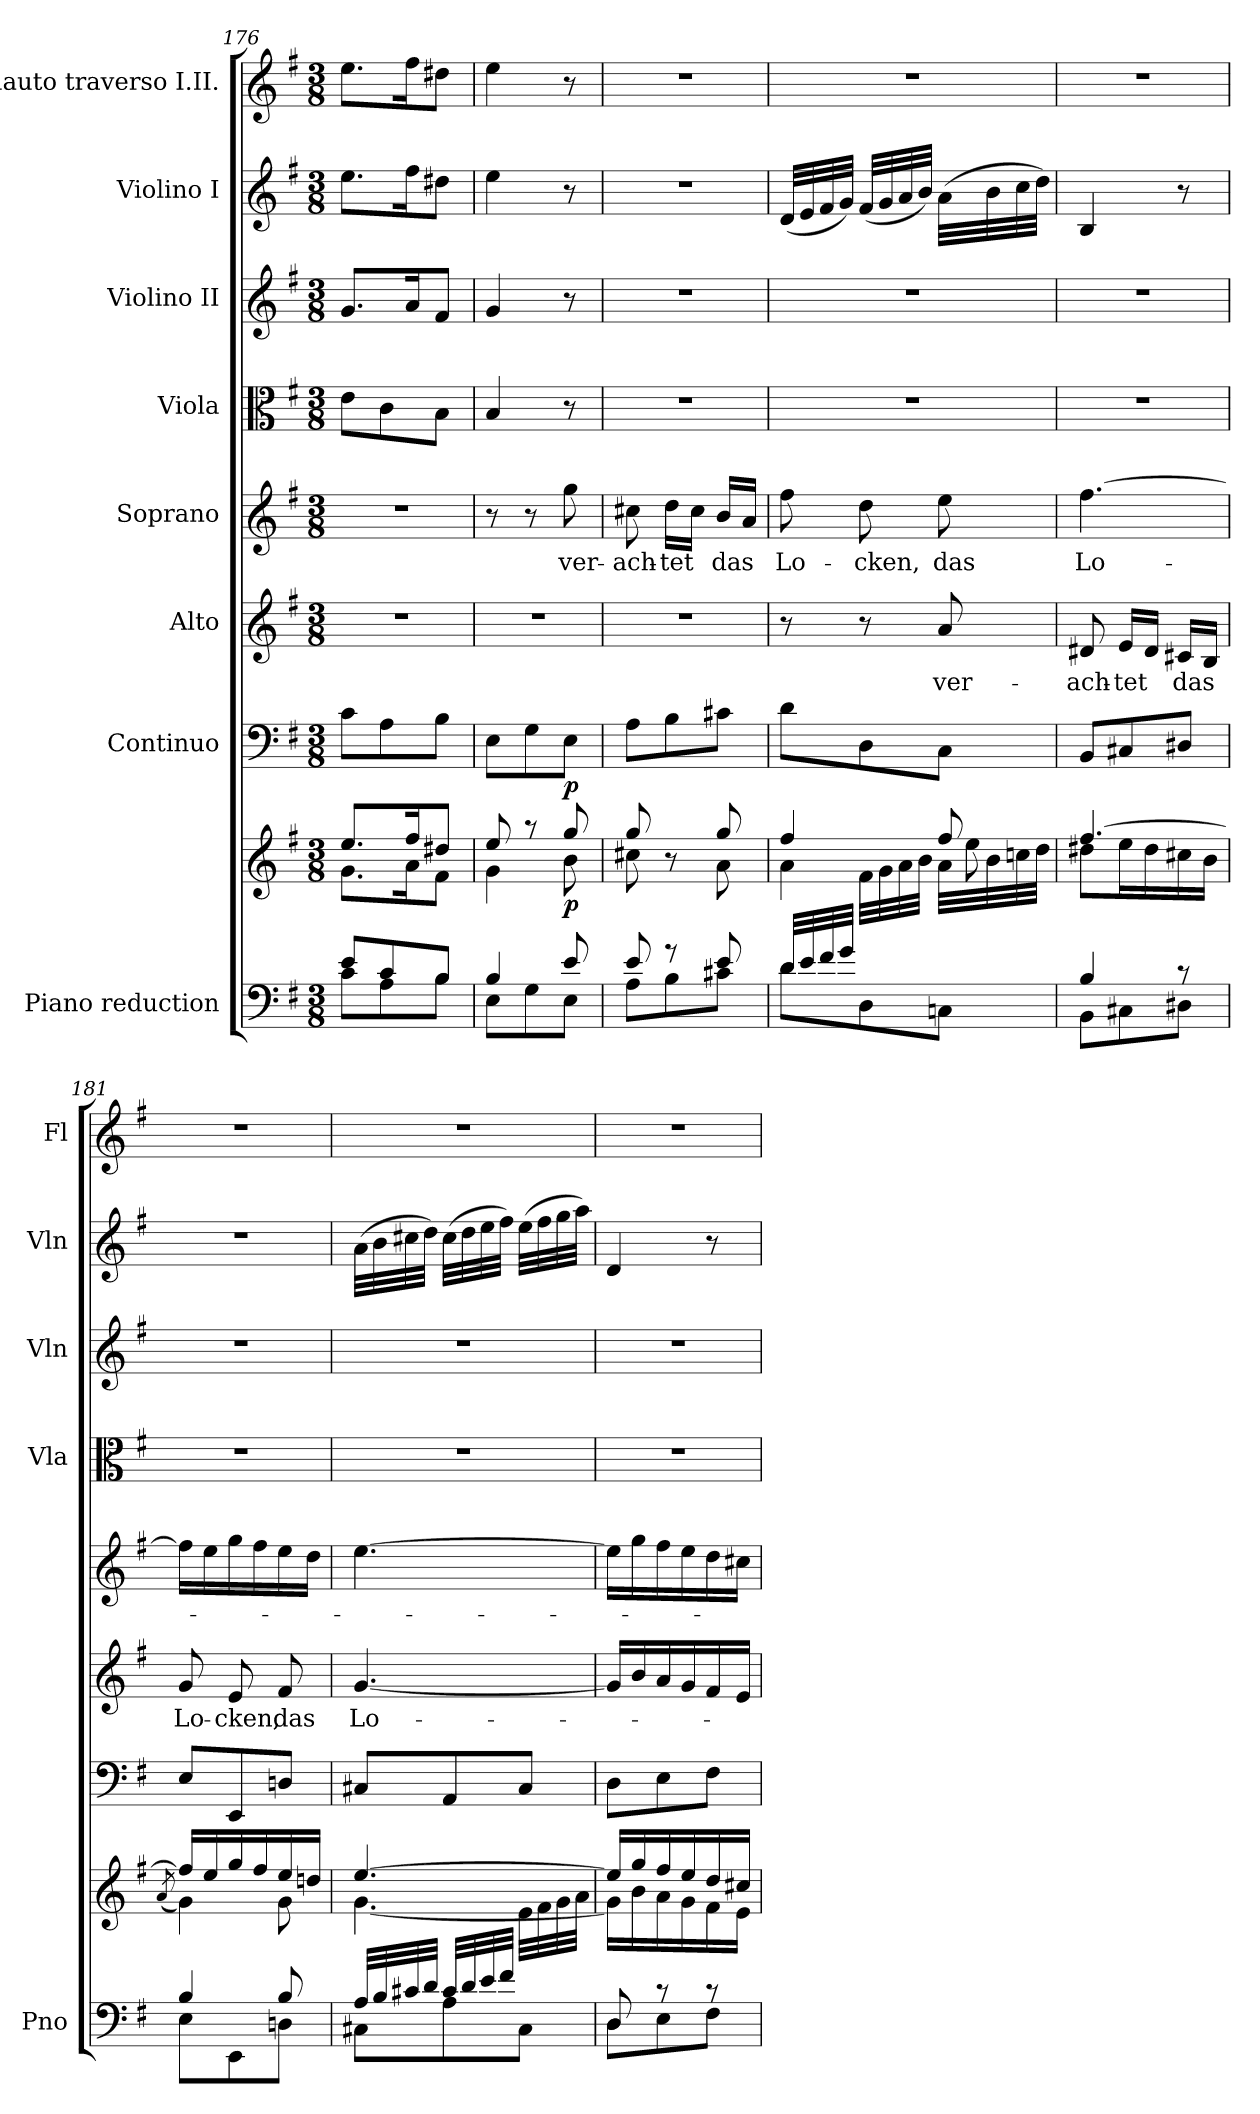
**kern	**kern	**dynam	**kern	**dynam	**kern	**text	**kern	**text	**kern	**kern	**kern	**dynam	**kern
*part8	*part8	*part8	*part7	*part7	*part6	*part6	*part5	*part5	*part4	*part3	*part2	*part2	*part1
*staff9	*staff8	*staff8/9	*staff7	*staff7	*staff6	*staff6	*staff5	*staff5	*staff4	*staff3	*staff2	*staff2	*staff1
*I"Piano reduction	*	*	*I"Continuo	*	*I"Alto	*	*I"Soprano	*	*I"Viola	*I"Violino II	*I"Violino I	*	*I"Flauto traverso I.II.
*I'Pno	*	*	*	*	*	*	*	*	*I'Vla	*I'Vln	*I'Vln	*	*I'Fl
*clefF4	*clefG2	*	*clefF4	*	*clefG2	*	*clefG2	*	*clefC3	*clefG2	*clefG2	*	*clefG2
*k[f#]	*k[f#]	*	*k[f#]	*	*k[f#]	*	*k[f#]	*	*k[f#]	*k[f#]	*k[f#]	*	*k[f#]
*M3/8	*M3/8	*	*M3/8	*	*M3/8	*	*M3/8	*	*M3/8	*M3/8	*M3/8	*	*M3/8
=176	=176	=176	=176	=176	=176	=176	=176	=176	=176	=176	=176	=176	=176
*^	*^	*	*	*	*	*	*	*	*	*	*	*	*
8e/L	8c\L	8.ee/L	8.g\L	.	8c\L	.	4.r	.	4.r	.	8e\L	8.g/L	8.ee\L	.	8.ee\L
8c/	8A\	.	.	.	8A\	.	.	.	.	.	8c\	.	.	.	.
.	.	16ff#/K	16a\K	.	.	.	.	.	.	.	.	16a/K	16ff#\K	.	16ff#\K
8B/J	8B\J	8dd#X/J	8f#\J	.	8B\J	.	.	.	.	.	8B\J	8f#/J	8dd#X\J	.	8dd#X\J
=177	=177	=177	=177	=177	=177	=177	=177	=177	=177	=177	=177	=177	=177	=177	=177
4B/	8E\L	8ee/	4g\	.	8E\L	.	4.r	.	8r	.	4B/	4g/	4ee\	.	4ee\
.	8G\	8r	.	.	8G\	.	.	.	8r	.	.	.	.	.	.
!	!	!	!	!LO:DY:b	!	!LO:DY:b	!	!	!	!LO:LY:b	!	!	!	!	!
8e/	8E\J	8gg/	8b\	p	8E\J	p	.	.	8gg\	ver-	8r	8r	8r	.	8r
=178	=178	=178	=178	=178	=178	=178	=178	=178	=178	=178	=178	=178	=178	=178	=178
!	!	!	!	!	!	!	!	!	!	!LO:LY:b	!	!	!	!	!
8e/	8A\L	8gg/	8cc#X\	.	8A\L	.	4.r	.	8cc#X\	-ach-	4.r	4.r	4.r	.	4.r
!	!	!	!	!	!	!	!	!	!	!LO:LY:b	!	!	!	!	!
8r	8B\	8r	8ryy	.	8B\	.	.	.	16dd\LL	-tet	.	.	.	.	.
.	.	.	.	.	.	.	.	.	16cc#\JJ	.	.	.	.	.	.
!	!	!	!	!	!	!	!	!	!	!LO:LY:b	!	!	!	!	!
8e/	8c#X\J	8gg/	8a\	.	8c#X\J	.	.	.	16b/LL	das	.	.	.	.	.
.	.	.	.	.	.	.	.	.	16a/JJ	.	.	.	.	.	.
!!LO:LB:g=z
=179	=179	=179	=179	=179	=179	=179	=179	=179	=179	=179	=179	=179	=179	=179	=179
*	*	*	*^	*	*	*	*	*	*	*	*	*	*	*	*
!	!	!	!	!	!	!	!	!	!	!	!LO:LY:b	!	!	!	!LO:DY:b	!
!	!	!	!	!	!	!	!	!	!	!	!	!	!	!	!LO:DY:n=1:b	!
!	!	!	!	!	!	!	!	!	!	!	!	!	!	!	!LO:DY:n=2:b	!
32d/LLL	8d\L	4ff#/	8ryy	4a\	.	8d\L	.	8r	.	8ff#\	Lo-	4.r	4.r	(32d/LLL	other-dynamics p other-dynamics	4.r
32e/	.	.	.	.	.	.	.	.	.	.	.	.	.	32e/	.	.
32f#/	.	.	.	.	.	.	.	.	.	.	.	.	.	32f#/	.	.
32g/JJJ	.	.	.	.	.	.	.	.	.	.	.	.	.	32g/JJJ)	.	.
!	!	!	!	!	!	!	!	!	!	!	!LO:LY:b	!	!	!	!	!
4ryy	8D\	.	32f#\LLL	.	.	8D\	.	8r	.	8dd\	-cken,	.	.	(32f#/LLL	.	.
.	.	.	32g\	.	.	.	.	.	.	.	.	.	.	32g/	.	.
.	.	.	32a\	.	.	.	.	.	.	.	.	.	.	32a/	.	.
.	.	.	32b\JJJ	.	.	.	.	.	.	.	.	.	.	32b/JJJ)	.	.
!	!	!	!	!	!	!	!	!	!LO:LY:b	!	!LO:LY:b	!	!	!	!	!
.	8Cn\J	8ff#/	32a\LLL	8ee\	.	8C\J	.	8a/	ver-	8ee\	das	.	.	(32a\LLL	.	.
.	.	.	32b\	.	.	.	.	.	.	.	.	.	.	32b\	.	.
.	.	.	32ccn\	.	.	.	.	.	.	.	.	.	.	32cc\	.	.
.	.	.	32dd\JJJ	.	.	.	.	.	.	.	.	.	.	32dd\JJJ)	.	.
*	*	*	*v	*v	*	*	*	*	*	*	*	*	*	*	*	*
=180	=180	=180	=180	=180	=180	=180	=180	=180	=180	=180	=180	=180	=180	=180	=180
!	!	!	!	!	!	!	!	!LO:LY:b	!	!LO:LY:b	!	!	!	!	!
4B/	8BB\L	[4.ff#/	8dd#X\L	.	8BB/L	.	8d#X/	-ach-	[4.ff#\	Lo-	4.r	4.r	4B/	.	4.r
!	!	!	!	!	!	!	!	!LO:LY:b	!	!	!	!	!	!	!
.	8C#X\	.	16ee\L	.	8C#X/	.	16e/LL	-tet	.	.	.	.	.	.	.
.	.	.	16dd#\	.	.	.	16d#/JJ	.	.	.	.	.	.	.	.
!	!	!	!	!	!	!	!	!LO:LY:b	!	!	!	!	!	!	!
8r	8D#X\J	.	16cc#X\	.	8D#X/J	.	16c#X/LL	das	.	.	.	.	8r	.	.
.	.	.	16b\JJ	.	.	.	16B/JJ	.	.	.	.	.	.	.	.
=181	=181	=181	=181	=181	=181	=181	=181	=181	=181	=181	=181	=181	=181	=181	=181
.	.	.	(8qa/	.	.	.	.	.	.	.	.	.	.	.	.
!	!	!	!	!	!	!	!	!LO:LY:b	!	!	!	!	!	!	!
4B/	8E\L	16ff#/LL]	4g\)	.	8E/L	.	8g/	Lo-	16ff#\LL]	.	4.r	4.r	4.r	.	4.r
.	.	16ee/	.	.	.	.	.	.	16ee\	.	.	.	.	.	.
!	!	!	!	!	!	!	!	!LO:LY:b	!	!	!	!	!	!	!
.	8EE\	16gg/	.	.	8EE/	.	8e/	-cken,	16gg\	.	.	.	.	.	.
.	.	16ff#/	.	.	.	.	.	.	16ff#\	.	.	.	.	.	.
!	!	!	!	!	!	!	!	!LO:LY:b	!	!	!	!	!	!	!
8B/	8Dn\J	16ee/	8g\	.	8Dn/J	.	8f#/	das	16ee\	.	.	.	.	.	.
.	.	16ddn/JJ	.	.	.	.	.	.	16dd\JJ	.	.	.	.	.	.
=182	=182	=182	=182	=182	=182	=182	=182	=182	=182	=182	=182	=182	=182	=182	=182
*	*	*	*^	*	*	*	*	*	*	*	*	*	*	*	*
!	!	!	!	!	!	!	!	!	!LO:LY:b	!	!	!	!	!	!	!
32A/LLL	8C#X\L	[4.ee/	[>4.g\	4ryy	.	8C#X/L	.	[4.g/	Lo-	[4.ee\	.	4.r	4.r	(32a\LLL	.	4.r
32B/	.	.	.	.	.	.	.	.	.	.	.	.	.	32b\	.	.
32c#X/	.	.	.	.	.	.	.	.	.	.	.	.	.	32cc#X\	.	.
32d/JJJ	.	.	.	.	.	.	.	.	.	.	.	.	.	32dd\JJJ)	.	.
32c#/LLL	8A\	.	.	.	.	8AA/	.	.	.	.	.	.	.	(32cc#\LLL	.	.
32d/	.	.	.	.	.	.	.	.	.	.	.	.	.	32dd\	.	.
32e/	.	.	.	.	.	.	.	.	.	.	.	.	.	32ee\	.	.
32f#/JJJ	.	.	.	.	.	.	.	.	.	.	.	.	.	32ff#\JJJ)	.	.
8ryy	8C#\J	.	.	32e\LLL	.	8C#/J	.	.	.	.	.	.	.	(32ee\LLL	.	.
.	.	.	.	32f#\	.	.	.	.	.	.	.	.	.	32ff#\	.	.
.	.	.	.	32g\	.	.	.	.	.	.	.	.	.	32gg\	.	.
.	.	.	.	32a\JJJ	.	.	.	.	.	.	.	.	.	32aa\JJJ)	.	.
*	*	*	*v	*v	*	*	*	*	*	*	*	*	*	*	*	*
=183	=183	=183	=183	=183	=183	=183	=183	=183	=183	=183	=183	=183	=183	=183	=183
8D/	8D\L	16ee/LL]	16g\LL]	.	8D\L	.	16g/LL]	.	16ee\LL]	.	4.r	4.r	4d/	.	4.r
.	.	16gg/	16b\	.	.	.	16b/	.	16gg\	.	.	.	.	.	.
8r	8E\	16ff#/	16a\	.	8E\	.	16a/	.	16ff#\	.	.	.	.	.	.
.	.	16ee/	16g\	.	.	.	16g/	.	16ee\	.	.	.	.	.	.
8r	8F#\J	16dd/	16f#\	.	8F#\J	.	16f#/	.	16dd\	.	.	.	8r	.	.
.	.	16cc#X/JJ	16e\JJ	.	.	.	16e/JJ	.	16cc#X\JJ	.	.	.	.	.	.
*v	*v	*	*	*	*	*	*	*	*	*	*	*	*	*	*
*	*v	*v	*	*	*	*	*	*	*	*	*	*	*	*
=	=	=	=	=	=	=	=	=	=	=	=	=	=
*-	*-	*-	*-	*-	*-	*-	*-	*-	*-	*-	*-	*-	*-
